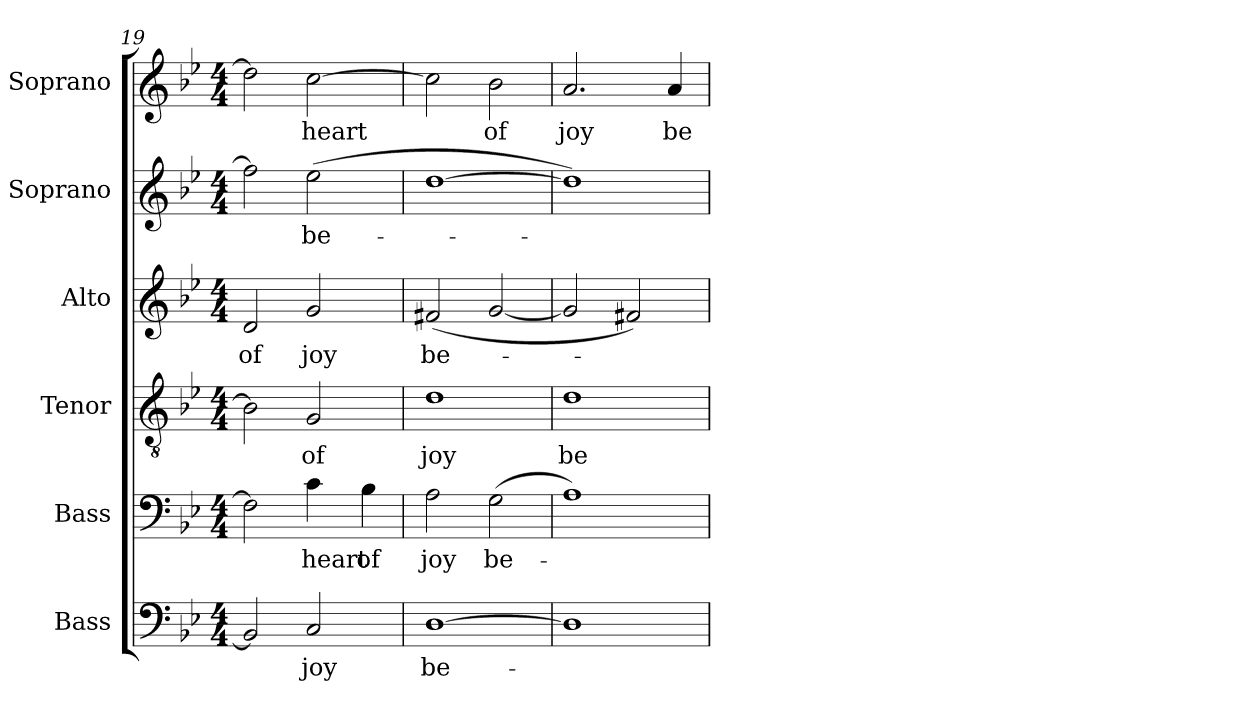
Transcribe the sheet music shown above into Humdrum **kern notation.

**kern	**text	**kern	**text	**kern	**text	**kern	**text	**kern	**text	**kern	**text
*part6	*part6	*part5	*part5	*part4	*part4	*part3	*part3	*part2	*part2	*part1	*part1
*staff6	*staff6	*staff5	*staff5	*staff4	*staff4	*staff3	*staff3	*staff2	*staff2	*staff1	*staff1
*I"Bass	*	*I"Bass	*	*I"Tenor	*	*I"Alto	*	*I"Soprano	*	*I"Soprano	*
*I'B.	*	*I'B.	*	*I'T.	*	*I'A.	*	*I'S.	*	*I'S.	*
*clefF4	*	*clefF4	*	*clefGv2	*	*clefG2	*	*clefG2	*	*clefG2	*
*	*	*	*	*ITrd7c12	*	*	*	*	*	*	*
*k[b-e-]	*	*k[b-e-]	*	*k[b-e-]	*	*k[b-e-]	*	*k[b-e-]	*	*k[b-e-]	*
*B-:	*	*B-:	*	*B-:	*	*B-:	*	*B-:	*	*B-:	*
*M4/4	*	*M4/4	*	*M4/4	*	*M4/4	*	*M4/4	*	*M4/4	*
=19	=19	=19	=19	=19	=19	=19	=19	=19	=19	=19	=19
!	!	!	!	!	!	!	!LO:LY:b:color=#000000	!	!	!	!
2BB-i/]	.	2Fi\]	.	2BB-i\]	.	2di/	of	2ffi\]	.	2ddi\]	.
!	!LO:LY:b:color=#000000	!	!	!	!	!	!	!	!	!	!
!	!	!	!LO:LY:b:color=#000000	!	!	!	!	!	!	!	!
!	!	!	!	!	!LO:LY:b:color=#000000	!	!	!	!	!	!
!	!	!	!	!	!	!	!LO:LY:b:color=#000000	!	!	!	!
!	!	!	!	!	!	!	!	!	!LO:LY:b:color=#000000	!	!
!	!	!	!	!	!	!	!	!	!	!	!LO:LY:b:color=#000000
2Ci/	joy	4ci\	heart	2GGi/	of	2gi/	joy	(2ee-i\	be-	[2cci\	heart
!	!	!	!LO:LY:b:color=#000000	!	!	!	!	!	!	!	!
.	.	4B-i\	of	.	.	.	.	.	.	.	.
=20	=20	=20	=20	=20	=20	=20	=20	=20	=20	=20	=20
!	!LO:LY:b:color=#000000	!	!	!	!	!	!	!	!	!	!
!	!	!	!LO:LY:b:color=#000000	!	!	!	!	!	!	!	!
!	!	!	!	!	!LO:LY:b:color=#000000	!	!	!	!	!	!
!	!	!	!	!	!	!	!LO:LY:b:color=#000000	!	!	!	!
[1Di	be-	2Ai\	joy	1Di	joy	(2f#Xi/	be-	[1ddi	.	2cci\]	.
!	!	!	!LO:LY:b:color=#000000	!	!	!	!	!	!	!	!
!	!	!	!	!	!	!	!	!	!	!	!LO:LY:b:color=#000000
.	.	(2Gi\	be-	.	.	[2gi/	.	.	.	2b-i\	of
=21	=21	=21	=21	=21	=21	=21	=21	=21	=21	=21	=21
!	!	!	!	!	!LO:LY:b:color=#000000	!	!	!	!	!	!
!	!	!	!	!	!	!	!	!	!	!	!LO:LY:b:color=#000000
1Di]	.	1Ai)	.	1Di	be-	2gi/]	.	1ddi])	.	2.ai/	joy
.	.	.	.	.	.	2f#Xi/)	.	.	.	.	.
!	!	!	!	!	!	!	!	!	!	!	!LO:LY:b:color=#000000
.	.	.	.	.	.	.	.	.	.	4ai/	be-
=	=	=	=	=	=	=	=	=	=	=	=
*-	*-	*-	*-	*-	*-	*-	*-	*-	*-	*-	*-
